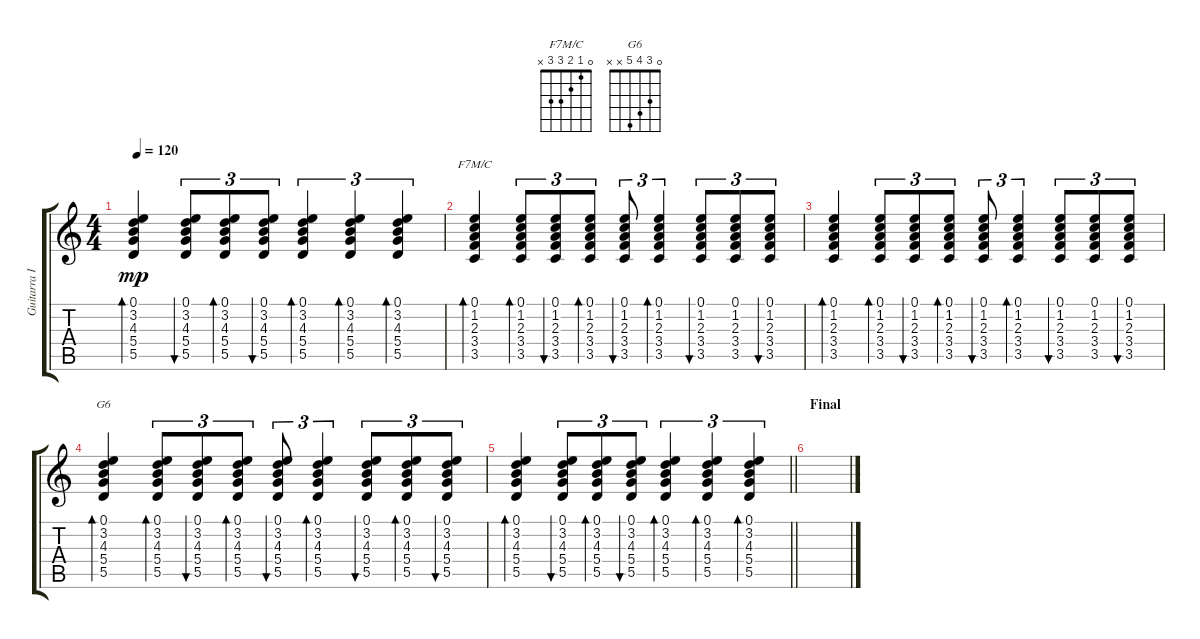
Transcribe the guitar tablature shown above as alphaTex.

\track ("Guitarra II" "Guitarra I") {instrument acousticguitarsteel}
\staff {score tabs}
\tuning (E4 B3 G3 D3 A2 E2) {hide}
\chord ("F7M/C" 0 1 2 3 3 x)
\chord ("G6" 0 3 4 5 x x)
\ts (4 4)
\tempo 120
\clef g2
\ks c
(0.1 3.2 4.3 5.4 5.5).4{bd 30 dy mp} (0.1 3.2 4.3 5.4 5.5).8{tu (3 2) bu 30} (0.1 3.2 4.3 5.4 5.5).8{tu (3 2) bd 30} (0.1 3.2 4.3 5.4 5.5).8{tu (3 2) bu 30} (0.1 3.2 4.3 5.4 5.5).4{tu (3 2) bd 30} (0.1 3.2 4.3 5.4 5.5).4{tu (3 2) bd 30} (0.1 3.2 4.3 5.4 5.5).4{tu (3 2) bd 30} |
(0.1 1.2 2.3 3.4 3.5).4{bd 30 ch "F7M/C"} (0.1 1.2 2.3 3.4 3.5).8{tu (3 2) bd 30} (0.1 1.2 2.3 3.4 3.5).8{tu (3 2) bu 30} (0.1 1.2 2.3 3.4 3.5).8{tu (3 2) bd 30} (0.1 1.2 2.3 3.4 3.5).8{tu (3 2) bu 30} (0.1 1.2 2.3 3.4 3.5).4{tu (3 2) bd 30} (0.1 1.2 2.3 3.4 3.5).8{tu (3 2) bu 30} (0.1 1.2 2.3 3.4 3.5).8{tu (3 2)} (0.1 1.2 2.3 3.4 3.5).8{tu (3 2) bu 30} |
(0.1 1.2 2.3 3.4 3.5).4{bd 30} (0.1 1.2 2.3 3.4 3.5).8{tu (3 2) bd 30} (0.1 1.2 2.3 3.4 3.5).8{tu (3 2) bu 30} (0.1 1.2 2.3 3.4 3.5).8{tu (3 2) bd 30} (0.1 1.2 2.3 3.4 3.5).8{tu (3 2) bu 30} (0.1 1.2 2.3 3.4 3.5).4{tu (3 2) bd 30} (0.1 1.2 2.3 3.4 3.5).8{tu (3 2) bu 30} (0.1 1.2 2.3 3.4 3.5).8{tu (3 2)} (0.1 1.2 2.3 3.4 3.5).8{tu (3 2) bu 30} |
(0.1 3.2 4.3 5.4 5.5).4{bd 30 ch "G6"} (0.1 3.2 4.3 5.4 5.5).8{tu (3 2) bd 30} (0.1 3.2 4.3 5.4 5.5).8{tu (3 2) bu 30} (0.1 3.2 4.3 5.4 5.5).8{tu (3 2) bd 30} (0.1 3.2 4.3 5.4 5.5).8{tu (3 2) bu 30} (0.1 3.2 4.3 5.4 5.5).4{tu (3 2) bd 30} (0.1 3.2 4.3 5.4 5.5).8{tu (3 2) bu 30} (0.1 3.2 4.3 5.4 5.5).8{tu (3 2) bd 30} (0.1 3.2 4.3 5.4 5.5).8{tu (3 2) bu 30} |
\barLineRight lightlight
(0.1 3.2 4.3 5.4 5.5).4{bd 30} (0.1 3.2 4.3 5.4 5.5).8{tu (3 2) bu 30} (0.1 3.2 4.3 5.4 5.5).8{tu (3 2) bd 30} (0.1 3.2 4.3 5.4 5.5).8{tu (3 2) bu 30} (0.1 3.2 4.3 5.4 5.5).4{tu (3 2) bd 30} (0.1 3.2 4.3 5.4 5.5).4{tu (3 2) bd 30} (0.1 3.2 4.3 5.4 5.5).4{tu (3 2) bd 30} |
\section ("" "Final")
